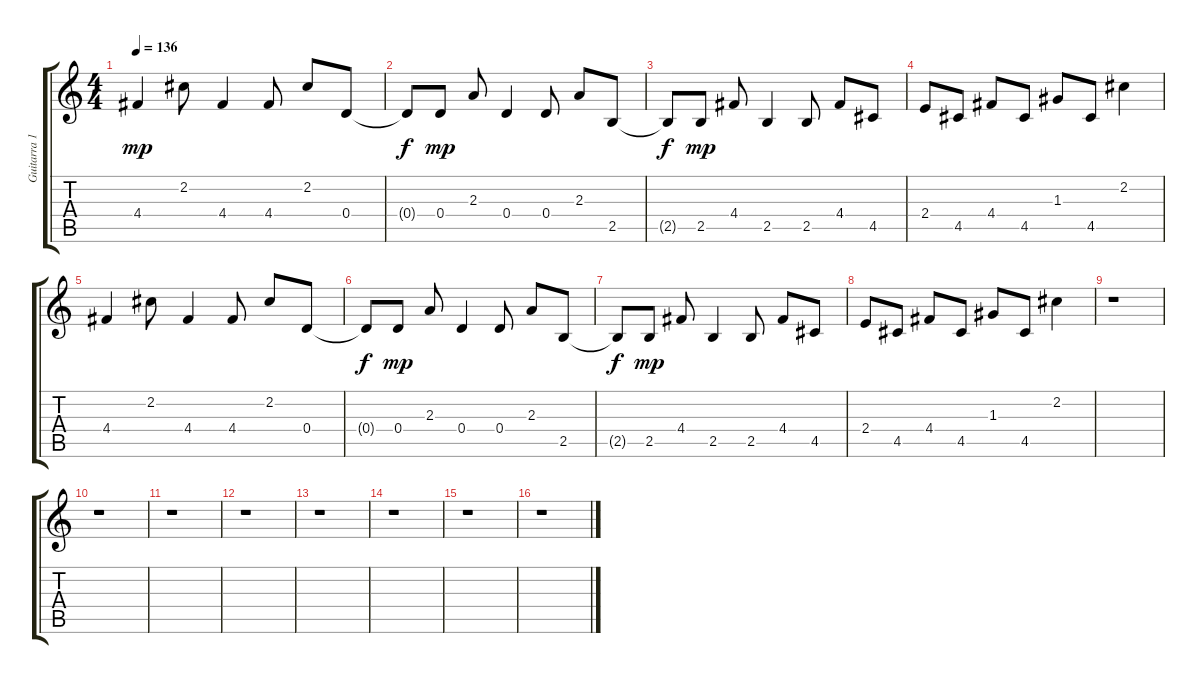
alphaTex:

\track ("Guitarra 1" "Guitarra 1") {instrument electricguitarclean}
\staff {score tabs}
\tuning (E4 B3 G3 D3 A2 E2) {hide}
\ts (4 4)
\tempo 136
\clef g2
\ks c
4.4.4{dy mp} 2.2.8 4.4.4 4.4.8 2.2.8 0.4.8 |
0.4{t}.8{dy f} 0.4.8{dy mp} 2.3.8 0.4.4 0.4.8 2.3.8 2.5.8 |
2.5{t}.8{dy f} 2.5.8{dy mp} 4.4.8 2.5.4 2.5.8 4.4.8 4.5.8 |
2.4.8 4.5.8 4.4.8 4.5.8 1.3.8 4.5.8 2.2.4 |
4.4.4 2.2.8 4.4.4 4.4.8 2.2.8 0.4.8 |
0.4{t}.8{dy f} 0.4.8{dy mp} 2.3.8 0.4.4 0.4.8 2.3.8 2.5.8 |
2.5{t}.8{dy f} 2.5.8{dy mp} 4.4.8 2.5.4 2.5.8 4.4.8 4.5.8 |
2.4.8 4.5.8 4.4.8 4.5.8 1.3.8 4.5.8 2.2.4 |
r.1 |
r.1 |
r.1 |
r.1 |
r.1 |
r.1 |
r.1 |
r.1
